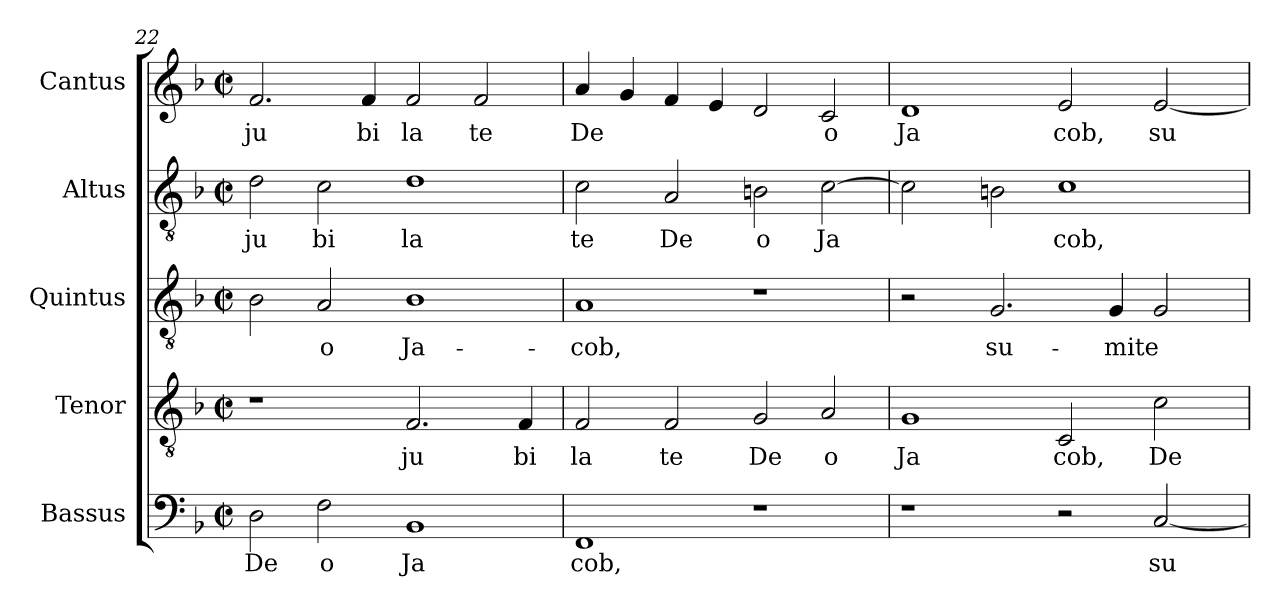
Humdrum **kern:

**kern	**text	**kern	**text	**kern	**text	**kern	**text	**kern	**text
*part5	*part5	*part4	*part4	*part3	*part3	*part2	*part2	*part1	*part1
*staff5	*staff5	*staff4	*staff4	*staff3	*staff3	*staff2	*staff2	*staff1	*staff1
*I"Bassus	*	*I"Tenor	*	*I"Quintus	*	*I"Altus	*	*I"Cantus	*
*clefF4	*	*clefGv2	*	*clefGv2	*	*clefGv2	*	*clefG2	*
*k[b-]	*	*k[b-]	*	*k[b-]	*	*k[b-]	*	*k[b-]	*
*F:	*	*F:	*	*F:	*	*F:	*	*F:	*
*M2/2	*	*M2/2	*	*M2/2	*	*M2/2	*	*M2/2	*
*met(c|)	*	*met(c|)	*	*met(c|)	*	*met(c|)	*	*met(c|)	*
=22	=22	=22	=22	=22	=22	=22	=22	=22	=22
!	!LO:LY:b:cj	!	!	!	!	!	!LO:LY:b:cj	!	!LO:LY:b:cj
2D\	De	1r	.	2B-\	.	2d\	ju	2.f/	ju
!	!LO:LY:b:cj	!	!	!	!LO:LY:b:cj	!	!LO:LY:b:cj	!	!
2F\	o	.	.	2A/	-o	2c\	bi	.	.
!	!	!	!	!	!	!	!	!	!LO:LY:b:cj
.	.	.	.	.	.	.	.	4f/	bi
!	!LO:LY:b:cj	!	!LO:LY:b:cj	!	!LO:LY:b:cj	!	!LO:LY:b:cj	!	!LO:LY:b:cj
1BB-	Ja	2.F/	ju	1B-	Ja-	1d	la	2f/	la
!	!	!	!	!	!	!	!	!	!LO:LY:b:cj
.	.	.	.	.	.	.	.	2f/	te
!	!	!	!LO:LY:b:cj	!	!	!	!	!	!
.	.	4F/	bi	.	.	.	.	.	.
=23	=23	=23	=23	=23	=23	=23	=23	=23	=23
!	!LO:LY:b:cj	!	!LO:LY:b:cj	!	!LO:LY:b:cj	!	!LO:LY:b:cj	!	!LO:LY:b
1FF	cob,	2F/	la	1A	-cob,	2c\	te	4a/	De
.	.	.	.	.	.	.	.	4g/	.
!	!	!	!LO:LY:b:cj	!	!	!	!LO:LY:b:cj	!	!
.	.	2F/	te	.	.	2A/	De	4f/	.
.	.	.	.	.	.	.	.	4e/	.
!	!	!	!LO:LY:b:cj	!	!	!	!LO:LY:b:cj	!	!
1r	.	2G/	De	1r	.	2Bn\	o	2d/	.
!	!	!	!LO:LY:b:cj	!	!	!	!LO:LY:b:cj	!	!LO:LY:b:cj
.	.	2A/	o	.	.	[<2c\	Ja	2c/	o
!!LO:LB:g=z
=24	=24	=24	=24	=24	=24	=24	=24	=24	=24
!	!	!	!LO:LY:b:cj	!	!	!	!	!	!LO:LY:b:cj
*	*	*	*	*	*	*^	*	*	*
1r	.	1G	Ja	2r	.	2c\]	8...ryy	.	1d	Ja
.	.	.	.	.	.	.	1ryy	.	.	.
!	!	!	!	!	!LO:LY:b:cj	!	!	!	!	!
.	.	.	.	2.G/	su-	2Bn\	.	.	.	.
!	!	!	!LO:LY:b:cj	!	!	!	!	!LO:LY:b:cj	!	!LO:LY:b:cj
2r	.	2C/	cob,	.	.	1c	.	cob,	2e/	cob,
.	.	.	.	.	.	.	2ryy	.	.	.
!	!	!	!	!	!LO:LY:b:cj	!	!	!	!	!
.	.	.	.	4G/	-mite	.	.	.	.	.
!	!LO:LY:b:cj	!	!LO:LY:b:cj	!	!	!	!	!	!	!LO:LY:b:cj
[<2C/	su	2c\	De	2G/	.	.	.	.	[<2e/	su
.	.	.	.	.	.	.	4ryy	.	.	.
.	.	.	.	.	.	.	64ryy	.	.	.
*	*	*	*	*	*	*v	*v	*	*	*
=	=	=	=	=	=	=	=	=	=
*-	*-	*-	*-	*-	*-	*-	*-	*-	*-
